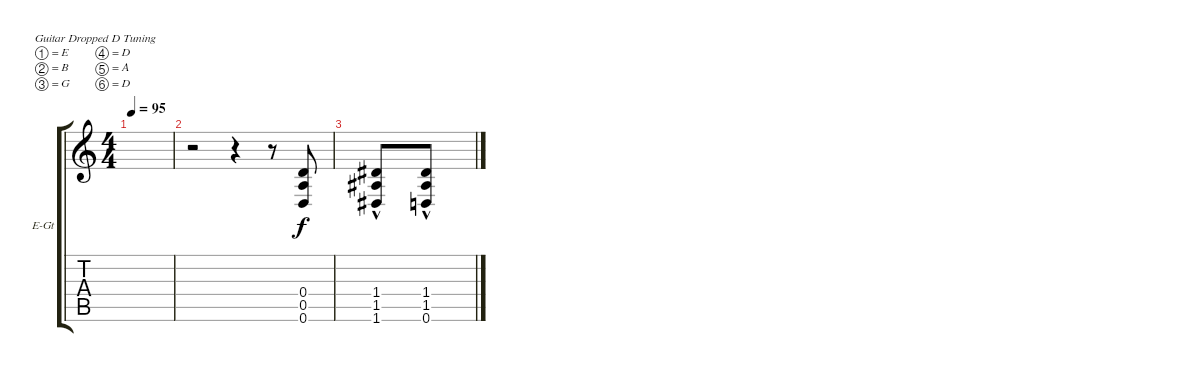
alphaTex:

\defaultSystemsLayout 4
\bracketExtendMode groupsimilarinstruments
\firstSystemTrackNameOrientation horizontal
\otherSystemsTrackNameOrientation horizontal
\track ("Electric Guitar" "E-Gt") {instrument overdrivenguitar}
\staff {score tabs}
\tuning (E4 B3 G3 D3 A2 D2)
\ts (4 4)
\tempo 95
\clef g2
\scale
0.485477
\ks c
|
\scale
0.257261 r.2 r.4 r.8 (0.6 0.5 0.4).8 |
\scale
0.257261 (1.6{hac} 1.5 1.4).8{dy f} (0.6{hac} 1.4 1.5).8 |
\scale
0.333333 |
\scale
0.333333 |
\scale
0.333333 |
\scale
0.333333 |
\scale
0.333333 |
\scale
0.333333 |
\scale
0.333333 |
\scale
0.333333 |
\scale
0.333333 |
\scale
0.333333 |
\scale
0.333333 |
\scale
0.333333 |
\scale
0.333333
